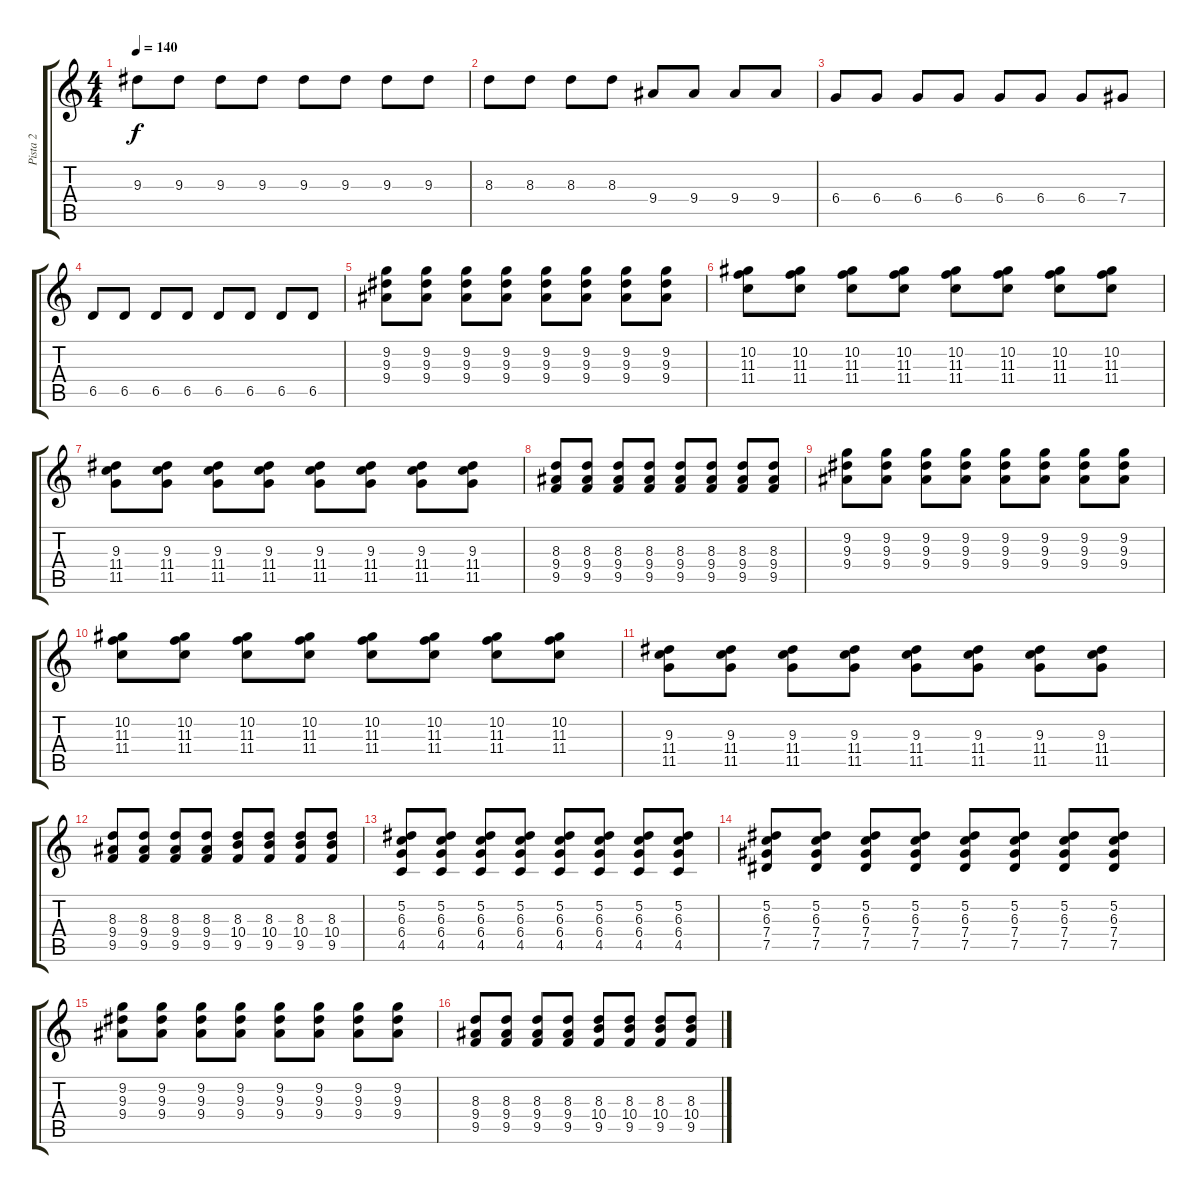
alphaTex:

\track ("Pista 2" "Pista 2") {instrument overdrivenguitar}
\staff {score tabs}
\tuning (Eb4 Bb3 Gb3 Db3 Ab2 Eb2) {hide}
\ts (4 4)
\tempo 140
\clef g2
\ks c
9.3.8{dy f instrument distortionguitar} 9.3.8 9.3.8 9.3.8 9.3.8 9.3.8 9.3.8 9.3.8 |
8.3.8 8.3.8 8.3.8 8.3.8 9.4.8 9.4.8 9.4.8 9.4.8 |
6.4.8 6.4.8 6.4.8 6.4.8 6.4.8 6.4.8 6.4.8 7.4.8 |
6.5.8 6.5.8 6.5.8 6.5.8 6.5.8 6.5.8 6.5.8 6.5.8 |
(9.2 9.3 9.4).8 (9.2 9.3 9.4).8 (9.2 9.3 9.4).8 (9.2 9.3 9.4).8 (9.2 9.3 9.4).8 (9.2 9.3 9.4).8 (9.2 9.3 9.4).8 (9.2 9.3 9.4).8 |
(10.2 11.3 11.4).8 (10.2 11.3 11.4).8 (10.2 11.3 11.4).8 (10.2 11.3 11.4).8 (10.2 11.3 11.4).8 (10.2 11.3 11.4).8 (10.2 11.3 11.4).8 (10.2 11.3 11.4).8 |
(9.3 11.4 11.5).8 (9.3 11.4 11.5).8 (9.3 11.4 11.5).8 (9.3 11.4 11.5).8 (9.3 11.4 11.5).8 (9.3 11.4 11.5).8 (9.3 11.4 11.5).8 (9.3 11.4 11.5).8 |
(8.3 9.4 9.5).8 (8.3 9.4 9.5).8 (8.3 9.4 9.5).8 (8.3 9.4 9.5).8 (8.3 9.4 9.5).8 (8.3 9.4 9.5).8 (8.3 9.4 9.5).8 (8.3 9.4 9.5).8 |
(9.2 9.3 9.4).8 (9.2 9.3 9.4).8 (9.2 9.3 9.4).8 (9.2 9.3 9.4).8 (9.2 9.3 9.4).8 (9.2 9.3 9.4).8 (9.2 9.3 9.4).8 (9.2 9.3 9.4).8 |
(10.2 11.3 11.4).8 (10.2 11.3 11.4).8 (10.2 11.3 11.4).8 (10.2 11.3 11.4).8 (10.2 11.3 11.4).8 (10.2 11.3 11.4).8 (10.2 11.3 11.4).8 (10.2 11.3 11.4).8 |
(9.3 11.4 11.5).8 (9.3 11.4 11.5).8 (9.3 11.4 11.5).8 (9.3 11.4 11.5).8 (9.3 11.4 11.5).8 (9.3 11.4 11.5).8 (9.3 11.4 11.5).8 (9.3 11.4 11.5).8 |
(8.3 9.4 9.5).8 (8.3 9.4 9.5).8 (8.3 9.4 9.5).8 (8.3 9.4 9.5).8 (8.3 10.4 9.5).8 (8.3 10.4 9.5).8 (8.3 10.4 9.5).8 (8.3 10.4 9.5).8 |
(5.2 6.3 6.4 4.5).8 (5.2 6.3 6.4 4.5).8 (5.2 6.3 6.4 4.5).8 (5.2 6.3 6.4 4.5).8 (5.2 6.3 6.4 4.5).8 (5.2 6.3 6.4 4.5).8 (5.2 6.3 6.4 4.5).8 (5.2 6.3 6.4 4.5).8 |
(5.2 6.3 7.4 7.5).8 (5.2 6.3 7.4 7.5).8 (5.2 6.3 7.4 7.5).8 (5.2 6.3 7.4 7.5).8 (5.2 6.3 7.4 7.5).8 (5.2 6.3 7.4 7.5).8 (5.2 6.3 7.4 7.5).8 (5.2 6.3 7.4 7.5).8 |
(9.2 9.3 9.4).8 (9.2 9.3 9.4).8 (9.2 9.3 9.4).8 (9.2 9.3 9.4).8 (9.2 9.3 9.4).8 (9.2 9.3 9.4).8 (9.2 9.3 9.4).8 (9.2 9.3 9.4).8 |
(8.3 9.4 9.5).8 (8.3 9.4 9.5).8 (8.3 9.4 9.5).8 (8.3 9.4 9.5).8 (8.3 10.4 9.5).8 (8.3 10.4 9.5).8 (8.3 10.4 9.5).8 (8.3 10.4 9.5).8
